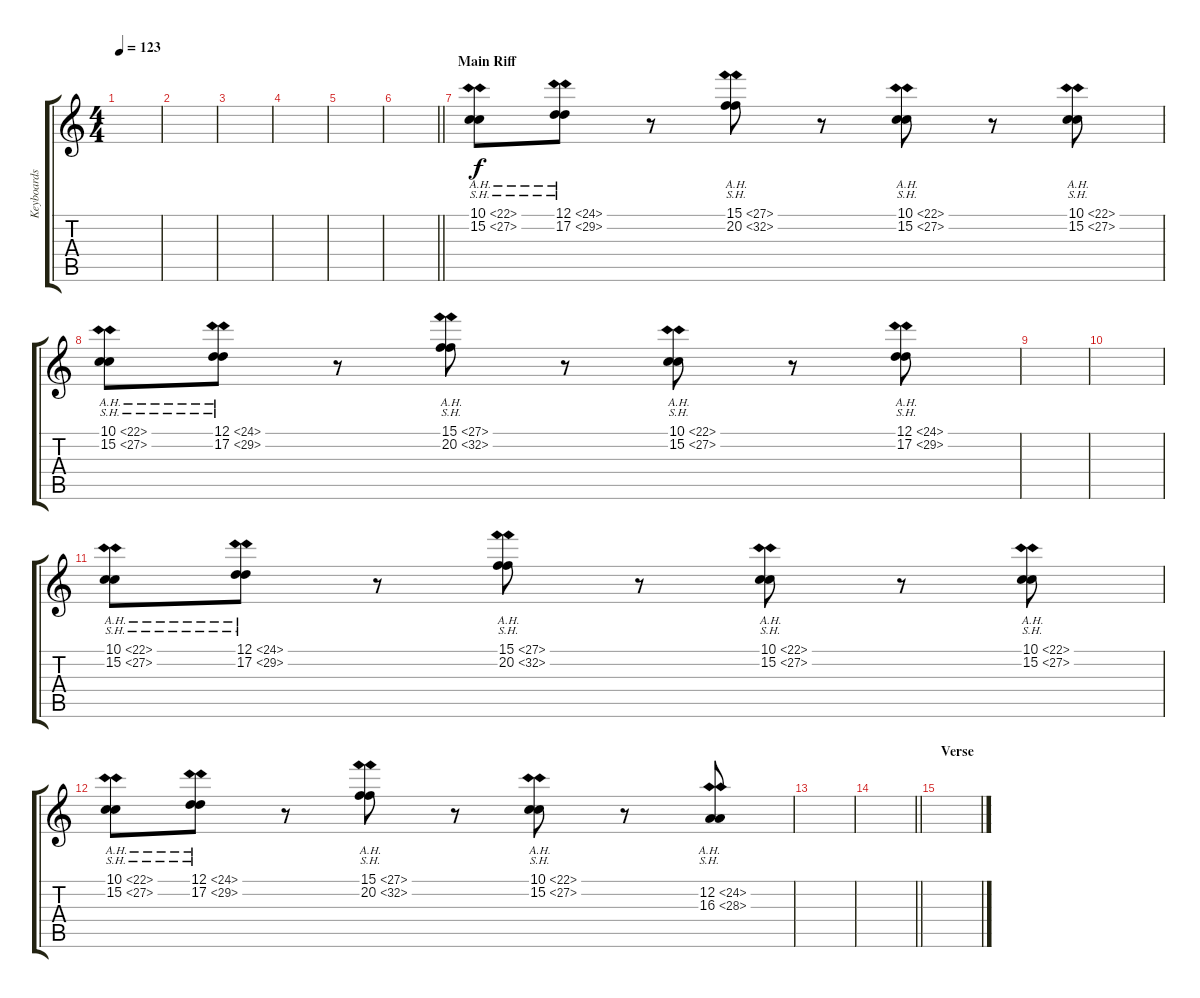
\track ("Keyboards II" "Keyboards ") {instrument pad1newage}
\staff {score tabs}
\tuning (D4 A3 F3 C3 G2 D2) {hide}
\ts (4 4)
\tempo 123
\clef g2
\ks c
|
|
|
|
|
\barLineRight lightlight
|
\section ("" "Main Riff")
(10.1{sh 12} 15.2{ah 12}).8 (12.1{sh 12} 17.2{ah 12}).8 r.8 (15.1{sh 12} 20.2{ah 12}).8 r.8 (10.1{sh 12} 15.2{ah 12}).8 r.8 (10.1{sh 12} 15.2{ah 12}).8 |
(10.1{sh 12} 15.2{ah 12}).8 (12.1{sh 12} 17.2{ah 12}).8 r.8 (15.1{sh 12} 20.2{ah 12}).8 r.8 (10.1{sh 12} 15.2{ah 12}).8 r.8 (12.1{sh 12} 17.2{ah 12}).8 |
|
|
(10.1{sh 12} 15.2{ah 12}).8 (12.1{sh 12} 17.2{ah 12}).8 r.8 (15.1{sh 12} 20.2{ah 12}).8 r.8 (10.1{sh 12} 15.2{ah 12}).8 r.8 (10.1{sh 12} 15.2{ah 12}).8 |
(10.1{sh 12} 15.2{ah 12}).8 (12.1{sh 12} 17.2{ah 12}).8 r.8 (15.1{sh 12} 20.2{ah 12}).8 r.8 (10.1{sh 12} 15.2{ah 12}).8 r.8 (12.2{sh 12} 16.3{ah 12}).8 |
|
\barLineRight lightlight
|
\section ("" "Verse")
